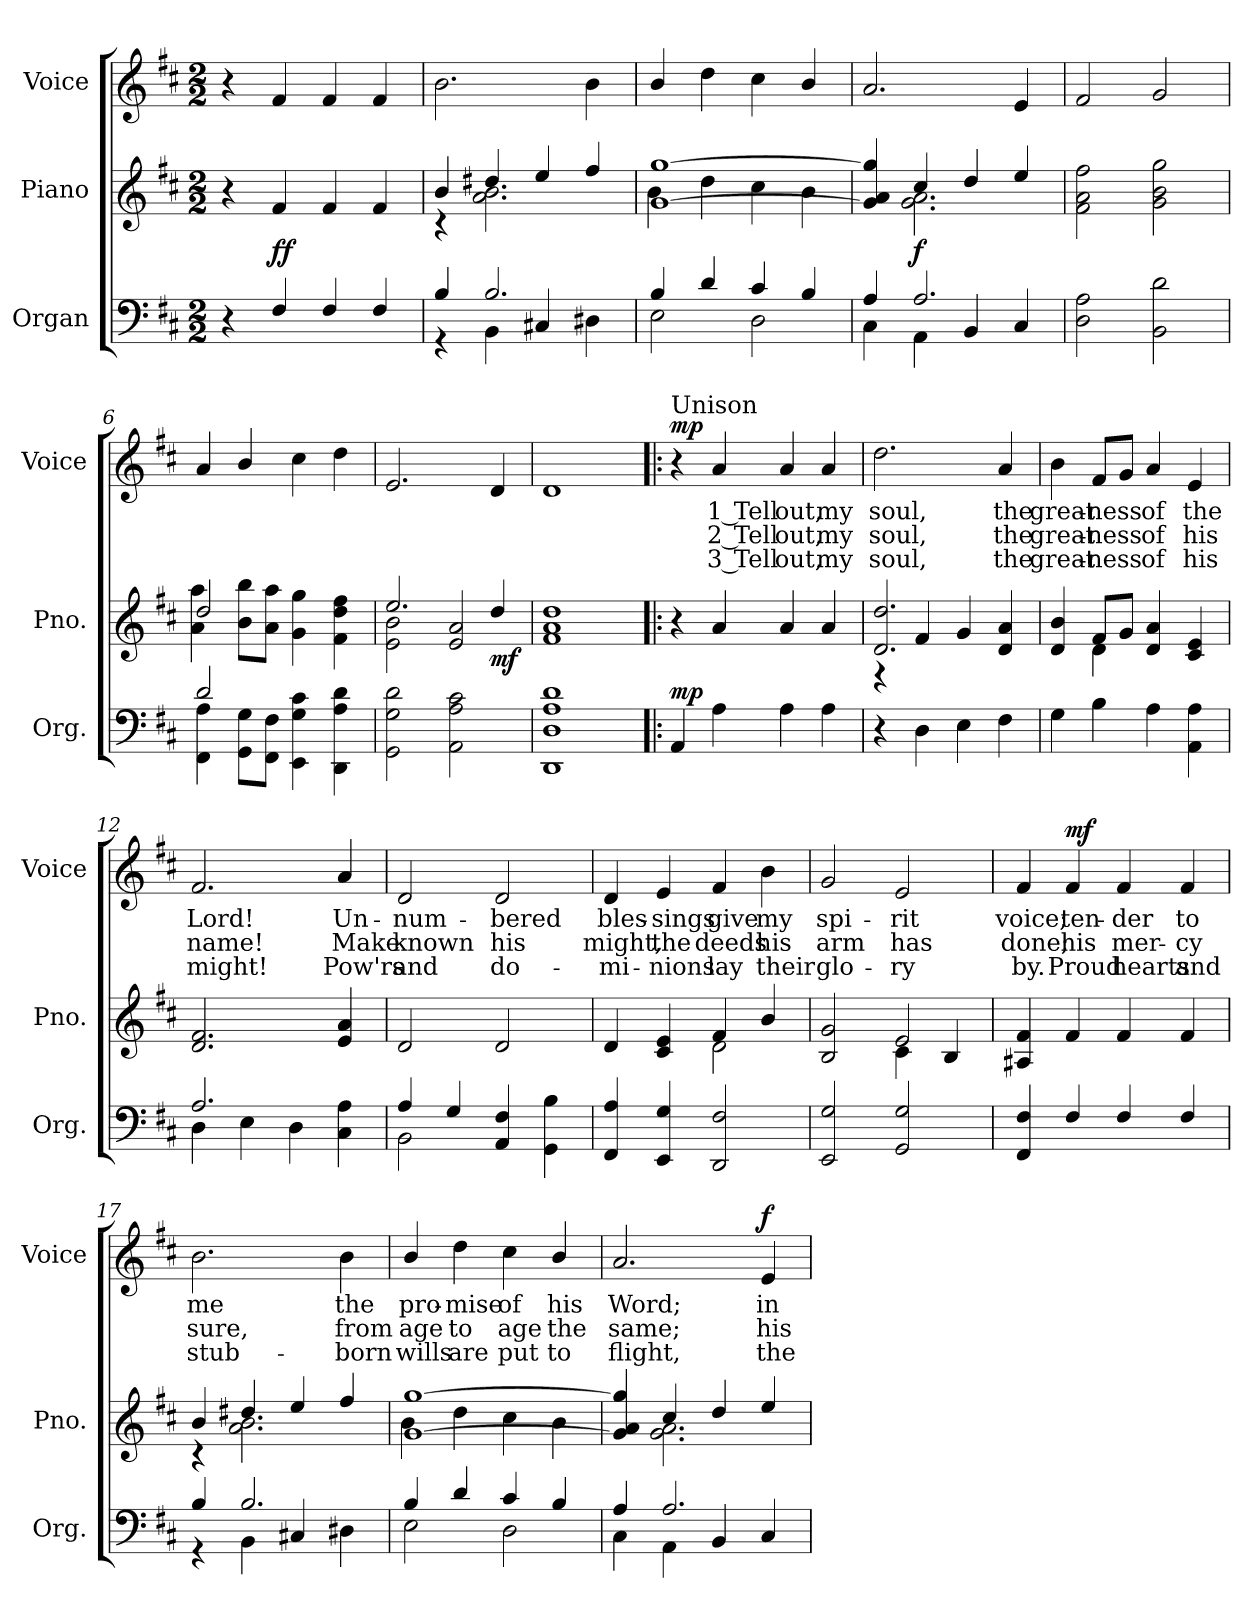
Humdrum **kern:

**kern	**dynam	**kern	**dynam	**kern	**text	**text	**text	**dynam
*part3	*part3	*part2	*part2	*part1	*part1	*part1	*part1	*part1
*staff3	*staff3	*staff2	*staff2	*staff1	*staff1	*staff1	*staff1	*staff1
*I"Organ	*	*I"Piano	*	*I"Voice	*	*	*	*
*I'Org.	*	*I'Pno.	*	*I'Voice	*	*	*	*
*clefF4	*	*clefG2	*	*clefG2	*	*	*	*
*k[f#c#]	*	*k[f#c#]	*	*k[f#c#]	*	*	*	*
*D:	*	*D:	*	*D:	*	*	*	*
*M2/2	*	*M2/2	*	*M2/2	*	*	*	*
*MM120	*	*MM120	*	*MM120	*	*	*	*
=1	=1	=1	=1	=1	=1	=1	=1	=1
4r	.	4r	.	4r	.	.	.	.
!	!	!	!LO:DY:b	!	!	!	!	!
4F#/	.	4f#/	ff	4f#/	.	.	.	.
4F#/	.	4f#/	.	4f#/	.	.	.	.
4F#/	.	4f#/	.	4f#/	.	.	.	.
=2	=2	=2	=2	=2	=2	=2	=2	=2
*^	*	*^	*	*	*	*	*	*
4B/	4r	.	4b/	4r	.	2.b\	.	.	.	.
2.B/	4BB\	.	4dd#X/	2.a\ 2.b\	.	.	.	.	.	.
.	4C#X/	.	4ee/	.	.	.	.	.	.	.
.	4D#X\	.	4ff#/	.	.	4b\	.	.	.	.
=3	=3	=3	=3	=3	=3	=3	=3	=3	=3	=3
4B/	2E\	.	[1g [1gg	4b\	.	4b/	.	.	.	.
4d/	.	.	.	4dd\	.	4dd\	.	.	.	.
4c#/	2D\	.	.	4cc#\	.	4cc#\	.	.	.	.
4B/	.	.	.	4b\	.	4b/	.	.	.	.
=4	=4	=4	=4	=4	=4	=4	=4	=4	=4	=4
4A/	4C#\	.	4g/] 4a/ 4gg/]	4ryy	.	2.a/	.	.	.	.
!	!	!	!	!	!LO:DY:b	!	!	!	!	!
2.A/	4AA\	.	4cc#/	2.g\ 2.a\	f	.	.	.	.	.
.	4BB/	.	4dd/	.	.	.	.	.	.	.
.	4C#/	.	4ee/	.	.	4e/	.	.	.	.
*v	*v	*	*	*	*	*	*	*	*	*
*	*	*v	*v	*	*	*	*	*	*
=5	=5	=5	=5	=5	=5	=5	=5	=5
2D\ 2A\	.	2f#\ 2a\ 2ff#\	.	2f#/	.	.	.	.
2BB\ 2d\	.	2g\ 2b\ 2gg\	.	2g/	.	.	.	.
=6	=6	=6	=6	=6	=6	=6	=6	=6
*^	*	*^	*	*	*	*	*	*
2d/	4FF#\ 4A\	.	2dd/	4a\ 4aa\	.	4a/	.	.	.	.
.	8GG\ 8G\L	.	.	8b\ 8bb\L	.	4b/	.	.	.	.
.	8FF#\ 8F#\J	.	.	8a\ 8aa\J	.	.	.	.	.	.
4EE\ 4G\ 4c#\	2ryy	.	4g\ 4gg\	2ryy	.	4cc#\	.	.	.	.
4DD\ 4A\ 4d\	.	.	4f#\ 4dd\ 4ff#\	.	.	4dd\	.	.	.	.
*v	*v	*	*	*	*	*	*	*	*	*
!!LO:LB:g=z
=7	=7	=7	=7	=7	=7	=7	=7	=7	=7
2GG\ 2G\ 2d\	.	2.ee/	2e\ 2b\	.	2.e/	.	.	.	.
2AA\ 2A\ 2c#\	.	.	2e/ 2a/	.	.	.	.	.	.
!	!	!	!	!LO:DY:b	!	!	!	!	!
.	.	4dd/	.	mf	4d/	.	.	.	.
*	*	*v	*v	*	*	*	*	*	*
=8	=8	=8	=8	=8	=8	=8	=8	=8
1DD 1D 1A 1d	.	1f# 1a 1dd	.	1d	.	.	.	.
=9!|:	=9!|:	=9!|:	=9!|:	=9!|:	=9!|:	=9!|:	=9!|:	=9!|:
!	!	!	!	!LO:TX:a:t=Unison	!	!	!	!
!	!LO:DY:a	!	!	!	!	!	!	!LO:DY:b
4AA/	mp	4r	.	4r	.	.	.	mp
!	!	!	!	!	!LO:LY:b	!LO:LY:b	!LO:LY:b	!
4A\	.	4a/	.	4a/	1 Tell	2 Tell	3 Tell	.
!	!	!	!	!	!LO:LY:b	!LO:LY:b	!LO:LY:b	!
4A\	.	4a/	.	4a/	out,	out,	out,	.
!	!	!	!	!	!LO:LY:b	!LO:LY:b	!LO:LY:b	!
4A\	.	4a/	.	4a/	my	my	my	.
=10	=10	=10	=10	=10	=10	=10	=10	=10
*	*	*^	*	*	*	*	*	*
!	!	!	!	!	!	!LO:LY:b	!LO:LY:b	!LO:LY:b	!
4r	.	2.d/ 2.dd/	4r	.	2.dd\	soul,	soul,	soul,	.
4D\	.	.	4f#/	.	.	.	.	.	.
4E\	.	.	4g/	.	.	.	.	.	.
!	!	!	!	!	!	!LO:LY:b	!LO:LY:b	!LO:LY:b	!
4F#\	.	4d/ 4a/	4ryy	.	4a/	the	the	the	.
=11	=11	=11	=11	=11	=11	=11	=11	=11	=11
!	!	!	!	!	!	!LO:LY:b	!LO:LY:b	!LO:LY:b	!
4G\	.	4d/ 4b/	4ryy	.	4b\	great-	great-	great-	.
!	!	!	!	!	!	!LO:LY:b	!LO:LY:b	!LO:LY:b	!
4B\	.	8f#/L	4d\	.	8f#/L	-ness	-ness	-ness	.
.	.	8g/J	.	.	8g/J	.	.	.	.
!	!	!	!	!	!	!LO:LY:b	!LO:LY:b	!LO:LY:b	!
4A\	.	4d/ 4a/	2ryy	.	4a/	of	of	of	.
!	!	!	!	!	!	!LO:LY:b	!LO:LY:b	!LO:LY:b	!
4AA\ 4A\	.	4c#/ 4e/	.	.	4e/	the	his	his	.
*	*	*v	*v	*	*	*	*	*	*
=12	=12	=12	=12	=12	=12	=12	=12	=12
*^	*	*	*	*	*	*	*	*
!	!	!	!	!	!	!LO:LY:b	!LO:LY:b	!LO:LY:b	!
2.A/	4D\	.	2.d/ 2.f#/	.	2.f#/	Lord!	name!	might!	.
.	4E\	.	.	.	.	.	.	.	.
.	4D\	.	.	.	.	.	.	.	.
!	!	!	!	!	!	!LO:LY:b	!LO:LY:b	!LO:LY:b	!
4C#\ 4A\	4ryy	.	4e/ 4a/	.	4a/	Un-	Make	Pow'rs	.
!!LO:LB:g=z
=13	=13	=13	=13	=13	=13	=13	=13	=13	=13
!	!	!	!	!	!	!LO:LY:b	!LO:LY:b	!LO:LY:b	!
4A/	2BB\	.	2d/	.	2d/	-num-	known	and	.
4G/	.	.	.	.	.	.	.	.	.
!	!	!	!	!	!	!LO:LY:b	!LO:LY:b	!LO:LY:b	!
4AA/ 4F#/	2ryy	.	2d/	.	2d/	-bered	his	do-	.
4GG\ 4B\	.	.	.	.	.	.	.	.	.
*v	*v	*	*	*	*	*	*	*	*
!!LO:LB:g=z
=14	=14	=14	=14	=14	=14	=14	=14	=14
*	*	*^	*	*	*	*	*	*
!	!	!	!	!	!	!LO:LY:b	!LO:LY:b	!LO:LY:b	!
4FF#/ 4A/	.	4d/	2ryy	.	4d/	bles-	might,	mi-	.
!	!	!	!	!	!	!LO:LY:b	!LO:LY:b	!LO:LY:b	!
4EE/ 4G/	.	4c#/ 4e/	.	.	4e/	-sings	the	-nions	.
!	!	!	!	!	!	!LO:LY:b	!LO:LY:b	!LO:LY:b	!
2DD/ 2F#/	.	4f#/	2d\	.	4f#/	give	deeds	lay	.
!	!	!	!	!	!	!LO:LY:b	!LO:LY:b	!LO:LY:b	!
.	.	4b/	.	.	4b\	my	his	their	.
=15	=15	=15	=15	=15	=15	=15	=15	=15	=15
!	!	!	!	!	!	!LO:LY:b	!LO:LY:b	!LO:LY:b	!
2EE/ 2G/	.	2B/ 2g/	2ryy	.	2g/	spi-	arm	glo-	.
!	!	!	!	!	!	!LO:LY:b	!LO:LY:b	!LO:LY:b	!
2GG/ 2G/	.	2e/	4c#\	.	2e/	-rit	has	-ry	.
.	.	.	4B/	.	.	.	.	.	.
=16	=16	=16	=16	=16	=16	=16	=16	=16	=16
!	!	!	!	!	!	!LO:LY:b	!LO:LY:b	!LO:LY:b	!
*	*	*v	*v	*	*	*	*	*	*
4FF#/ 4F#/	.	4A#X/ 4f#/	.	4f#/	voice;	done;	by.	.
!	!	!	!	!	!LO:LY:b	!LO:LY:b	!LO:LY:b	!LO:DY:b
4F#/	.	4f#/	.	4f#/	ten-	his	Proud	mf
!	!	!	!	!	!LO:LY:b	!LO:LY:b	!LO:LY:b	!
4F#/	.	4f#/	.	4f#/	-der	mer-	hearts	.
!	!	!	!	!	!LO:LY:b	!LO:LY:b	!LO:LY:b	!
4F#/	.	4f#/	.	4f#/	to	-cy	and	.
=17	=17	=17	=17	=17	=17	=17	=17	=17
*^	*	*^	*	*	*	*	*	*
!	!	!	!	!	!	!	!LO:LY:b	!LO:LY:b	!LO:LY:b	!
4B/	4r	.	4b/	4r	.	2.b\	me	sure,	stub-	.
2.B/	4BB\	.	4dd#X/	2.a\ 2.b\	.	.	.	.	.	.
.	4C#X/	.	4ee/	.	.	.	.	.	.	.
!	!	!	!	!	!	!	!LO:LY:b	!LO:LY:b	!LO:LY:b	!
.	4D#X\	.	4ff#/	.	.	4b\	the	from	born	.
!!LO:PB:g=z
=18	=18	=18	=18	=18	=18	=18	=18	=18	=18	=18
!	!	!	!	!	!	!	!LO:LY:b	!LO:LY:b	!LO:LY:b	!
4B/	2E\	.	[1g [1gg	4b\	.	4b/	pro-	age	wills	.
!	!	!	!	!	!	!	!LO:LY:b	!LO:LY:b	!LO:LY:b	!
4d/	.	.	.	4dd\	.	4dd\	-mise	to	-are	.
!	!	!	!	!	!	!	!LO:LY:b	!LO:LY:b	!LO:LY:b	!
4c#/	2D\	.	.	4cc#\	.	4cc#\	of	age	put	.
!	!	!	!	!	!	!	!LO:LY:b	!LO:LY:b	!LO:LY:b	!
4B/	.	.	.	4b\	.	4b/	his	the	to	.
=19	=19	=19	=19	=19	=19	=19	=19	=19	=19	=19
!	!	!	!	!	!	!	!LO:LY:b	!LO:LY:b	!LO:LY:b	!
4A/	4C#\	.	4g/] 4a/ 4gg/]	4ryy	.	2.a/	Word;	same;	flight,	.
2.A/	4AA\	.	4cc#/	2.g\ 2.a\	.	.	.	.	.	.
.	4BB/	.	4dd/	.	.	.	.	.	.	.
!	!	!	!	!	!	!	!LO:LY:b	!LO:LY:b	!LO:LY:b	!LO:DY:b
.	4C#/	.	4ee/	.	.	4e/	in	his	the	f
*v	*v	*	*	*	*	*	*	*	*	*
*	*	*v	*v	*	*	*	*	*	*
=	=	=	=	=	=	=	=	=
*-	*-	*-	*-	*-	*-	*-	*-	*-
